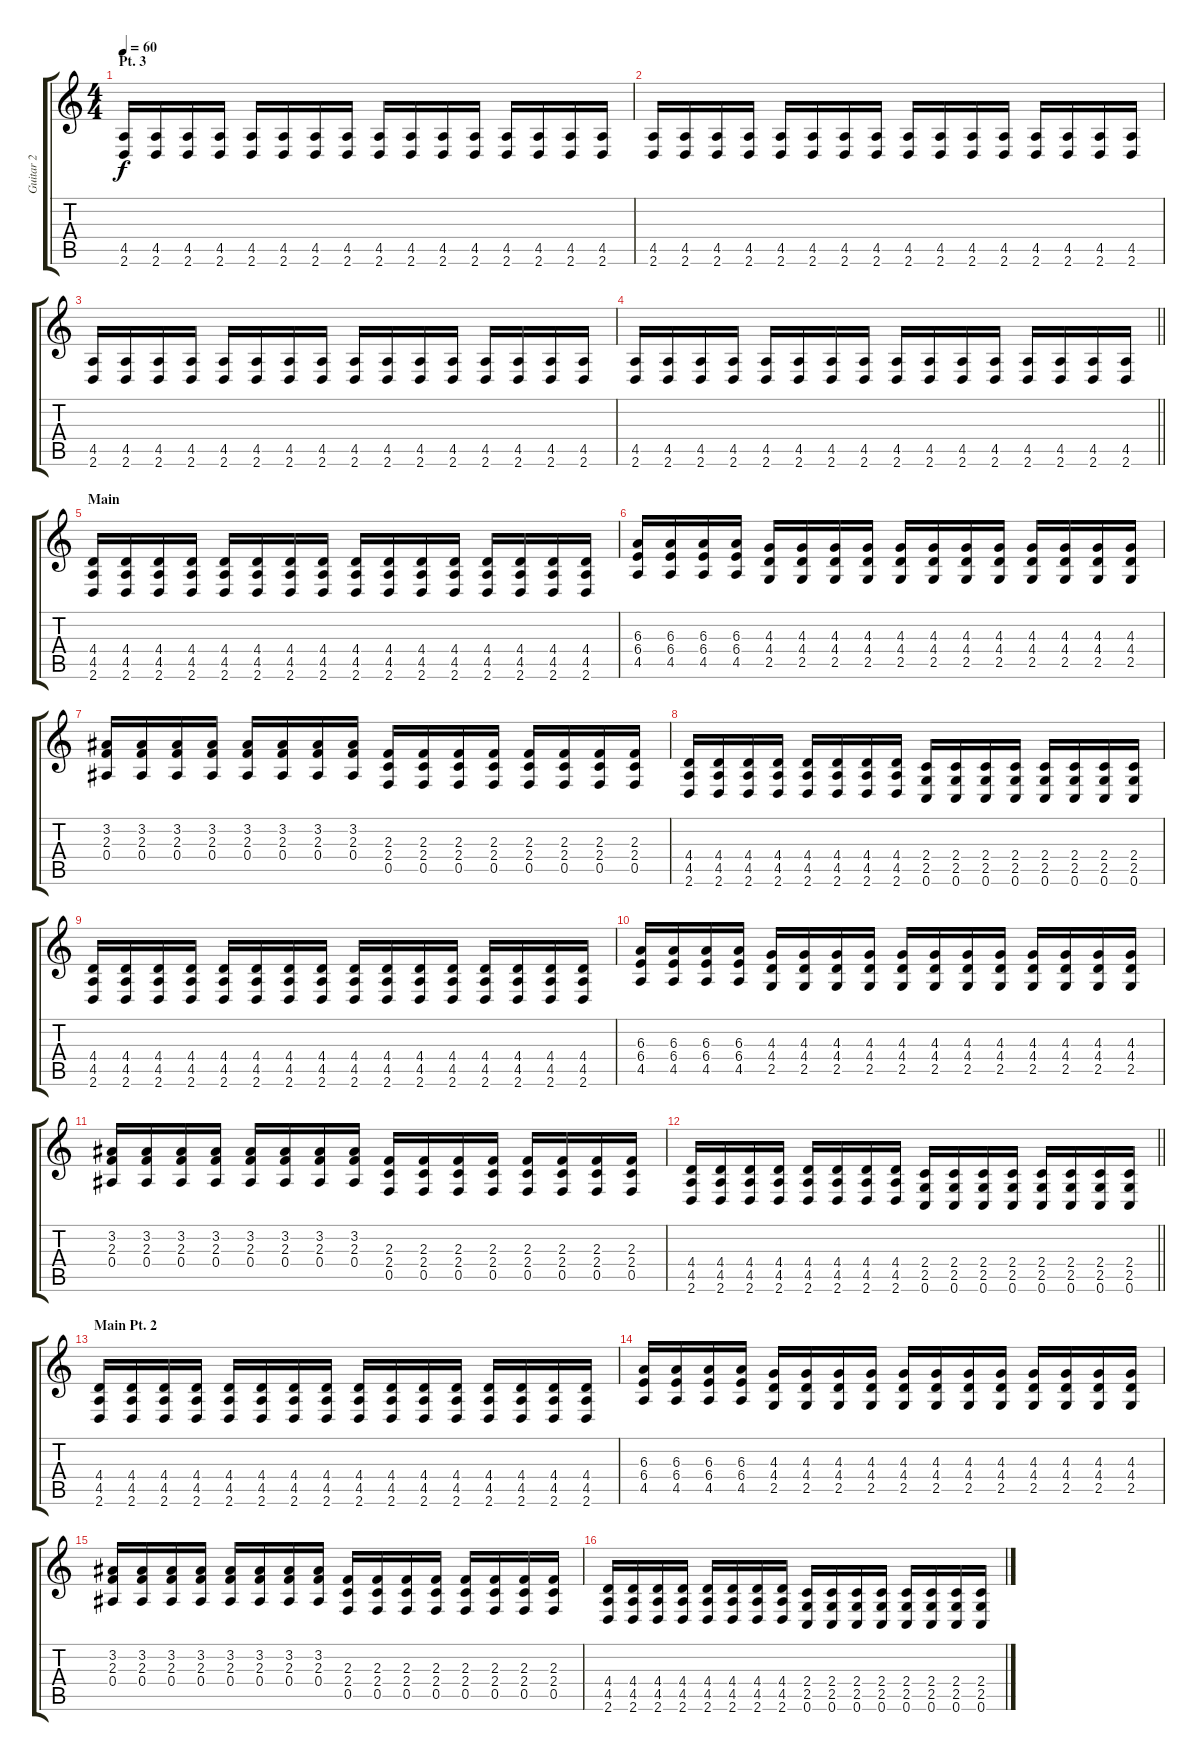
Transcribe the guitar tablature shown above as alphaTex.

\track ("Guitar 2" "Guitar 2") {instrument distortionguitar}
\staff {score tabs}
\tuning (C4 G3 Eb3 Bb2 F2 C2) {hide}
\ts (4 4)
\section ("" "Pt. 3")
\tempo 60
\clef g2
\ks c
(4.5 2.6).16{dy f} (4.5 2.6).16 (4.5 2.6).16 (4.5 2.6).16 (4.5 2.6).16 (4.5 2.6).16 (4.5 2.6).16 (4.5 2.6).16 (4.5 2.6).16 (4.5 2.6).16 (4.5 2.6).16 (4.5 2.6).16 (4.5 2.6).16 (4.5 2.6).16 (4.5 2.6).16 (4.5 2.6).16 |
(4.5 2.6).16 (4.5 2.6).16 (4.5 2.6).16 (4.5 2.6).16 (4.5 2.6).16 (4.5 2.6).16 (4.5 2.6).16 (4.5 2.6).16 (4.5 2.6).16 (4.5 2.6).16 (4.5 2.6).16 (4.5 2.6).16 (4.5 2.6).16 (4.5 2.6).16 (4.5 2.6).16 (4.5 2.6).16 |
(4.5 2.6).16 (4.5 2.6).16 (4.5 2.6).16 (4.5 2.6).16 (4.5 2.6).16 (4.5 2.6).16 (4.5 2.6).16 (4.5 2.6).16 (4.5 2.6).16 (4.5 2.6).16 (4.5 2.6).16 (4.5 2.6).16 (4.5 2.6).16 (4.5 2.6).16 (4.5 2.6).16 (4.5 2.6).16 |
\barLineRight lightlight
(4.5 2.6).16 (4.5 2.6).16 (4.5 2.6).16 (4.5 2.6).16 (4.5 2.6).16 (4.5 2.6).16 (4.5 2.6).16 (4.5 2.6).16 (4.5 2.6).16 (4.5 2.6).16 (4.5 2.6).16 (4.5 2.6).16 (4.5 2.6).16 (4.5 2.6).16 (4.5 2.6).16 (4.5 2.6).16 |
\section ("" "Main")
(4.4 4.5 2.6).16 (4.4 4.5 2.6).16 (4.4 4.5 2.6).16 (4.4 4.5 2.6).16 (4.4 4.5 2.6).16 (4.4 4.5 2.6).16 (4.4 4.5 2.6).16 (4.4 4.5 2.6).16 (4.4 4.5 2.6).16 (4.4 4.5 2.6).16 (4.4 4.5 2.6).16 (4.4 4.5 2.6).16 (4.4 4.5 2.6).16 (4.4 4.5 2.6).16 (4.4 4.5 2.6).16 (4.4 4.5 2.6).16 |
(6.3 6.4 4.5).16 (6.3 6.4 4.5).16 (6.3 6.4 4.5).16 (6.3 6.4 4.5).16 (4.3 4.4 2.5).16 (4.3 4.4 2.5).16 (4.3 4.4 2.5).16 (4.3 4.4 2.5).16 (4.3 4.4 2.5).16 (4.3 4.4 2.5).16 (4.3 4.4 2.5).16 (4.3 4.4 2.5).16 (4.3 4.4 2.5).16 (4.3 4.4 2.5).16 (4.3 4.4 2.5).16 (4.3 4.4 2.5).16 |
(3.2 2.3 0.4).16 (3.2 2.3 0.4).16 (3.2 2.3 0.4).16 (3.2 2.3 0.4).16 (3.2 2.3 0.4).16 (3.2 2.3 0.4).16 (3.2 2.3 0.4).16 (3.2 2.3 0.4).16 (2.3 2.4 0.5).16 (2.3 2.4 0.5).16 (2.3 2.4 0.5).16 (2.3 2.4 0.5).16 (2.3 2.4 0.5).16 (2.3 2.4 0.5).16 (2.3 2.4 0.5).16 (2.3 2.4 0.5).16 |
(4.4 4.5 2.6).16 (4.4 4.5 2.6).16 (4.4 4.5 2.6).16 (4.4 4.5 2.6).16 (4.4 4.5 2.6).16 (4.4 4.5 2.6).16 (4.4 4.5 2.6).16 (4.4 4.5 2.6).16 (2.4 2.5 0.6).16 (2.4 2.5 0.6).16 (2.4 2.5 0.6).16 (2.4 2.5 0.6).16 (2.4 2.5 0.6).16 (2.4 2.5 0.6).16 (2.4 2.5 0.6).16 (2.4 2.5 0.6).16 |
(4.4 4.5 2.6).16 (4.4 4.5 2.6).16 (4.4 4.5 2.6).16 (4.4 4.5 2.6).16 (4.4 4.5 2.6).16 (4.4 4.5 2.6).16 (4.4 4.5 2.6).16 (4.4 4.5 2.6).16 (4.4 4.5 2.6).16 (4.4 4.5 2.6).16 (4.4 4.5 2.6).16 (4.4 4.5 2.6).16 (4.4 4.5 2.6).16 (4.4 4.5 2.6).16 (4.4 4.5 2.6).16 (4.4 4.5 2.6).16 |
(6.3 6.4 4.5).16 (6.3 6.4 4.5).16 (6.3 6.4 4.5).16 (6.3 6.4 4.5).16 (4.3 4.4 2.5).16 (4.3 4.4 2.5).16 (4.3 4.4 2.5).16 (4.3 4.4 2.5).16 (4.3 4.4 2.5).16 (4.3 4.4 2.5).16 (4.3 4.4 2.5).16 (4.3 4.4 2.5).16 (4.3 4.4 2.5).16 (4.3 4.4 2.5).16 (4.3 4.4 2.5).16 (4.3 4.4 2.5).16 |
(3.2 2.3 0.4).16 (3.2 2.3 0.4).16 (3.2 2.3 0.4).16 (3.2 2.3 0.4).16 (3.2 2.3 0.4).16 (3.2 2.3 0.4).16 (3.2 2.3 0.4).16 (3.2 2.3 0.4).16 (2.3 2.4 0.5).16 (2.3 2.4 0.5).16 (2.3 2.4 0.5).16 (2.3 2.4 0.5).16 (2.3 2.4 0.5).16 (2.3 2.4 0.5).16 (2.3 2.4 0.5).16 (2.3 2.4 0.5).16 |
\barLineRight lightlight
(4.4 4.5 2.6).16 (4.4 4.5 2.6).16 (4.4 4.5 2.6).16 (4.4 4.5 2.6).16 (4.4 4.5 2.6).16 (4.4 4.5 2.6).16 (4.4 4.5 2.6).16 (4.4 4.5 2.6).16 (2.4 2.5 0.6).16 (2.4 2.5 0.6).16 (2.4 2.5 0.6).16 (2.4 2.5 0.6).16 (2.4 2.5 0.6).16 (2.4 2.5 0.6).16 (2.4 2.5 0.6).16 (2.4 2.5 0.6).16 |
\section ("" "Main Pt. 2")
(4.4 4.5 2.6).16 (4.4 4.5 2.6).16 (4.4 4.5 2.6).16 (4.4 4.5 2.6).16 (4.4 4.5 2.6).16 (4.4 4.5 2.6).16 (4.4 4.5 2.6).16 (4.4 4.5 2.6).16 (4.4 4.5 2.6).16 (4.4 4.5 2.6).16 (4.4 4.5 2.6).16 (4.4 4.5 2.6).16 (4.4 4.5 2.6).16 (4.4 4.5 2.6).16 (4.4 4.5 2.6).16 (4.4 4.5 2.6).16 |
(6.3 6.4 4.5).16 (6.3 6.4 4.5).16 (6.3 6.4 4.5).16 (6.3 6.4 4.5).16 (4.3 4.4 2.5).16 (4.3 4.4 2.5).16 (4.3 4.4 2.5).16 (4.3 4.4 2.5).16 (4.3 4.4 2.5).16 (4.3 4.4 2.5).16 (4.3 4.4 2.5).16 (4.3 4.4 2.5).16 (4.3 4.4 2.5).16 (4.3 4.4 2.5).16 (4.3 4.4 2.5).16 (4.3 4.4 2.5).16 |
(3.2 2.3 0.4).16 (3.2 2.3 0.4).16 (3.2 2.3 0.4).16 (3.2 2.3 0.4).16 (3.2 2.3 0.4).16 (3.2 2.3 0.4).16 (3.2 2.3 0.4).16 (3.2 2.3 0.4).16 (2.3 2.4 0.5).16 (2.3 2.4 0.5).16 (2.3 2.4 0.5).16 (2.3 2.4 0.5).16 (2.3 2.4 0.5).16 (2.3 2.4 0.5).16 (2.3 2.4 0.5).16 (2.3 2.4 0.5).16 |
(4.4 4.5 2.6).16 (4.4 4.5 2.6).16 (4.4 4.5 2.6).16 (4.4 4.5 2.6).16 (4.4 4.5 2.6).16 (4.4 4.5 2.6).16 (4.4 4.5 2.6).16 (4.4 4.5 2.6).16 (2.4 2.5 0.6).16 (2.4 2.5 0.6).16 (2.4 2.5 0.6).16 (2.4 2.5 0.6).16 (2.4 2.5 0.6).16 (2.4 2.5 0.6).16 (2.4 2.5 0.6).16 (2.4 2.5 0.6).16
